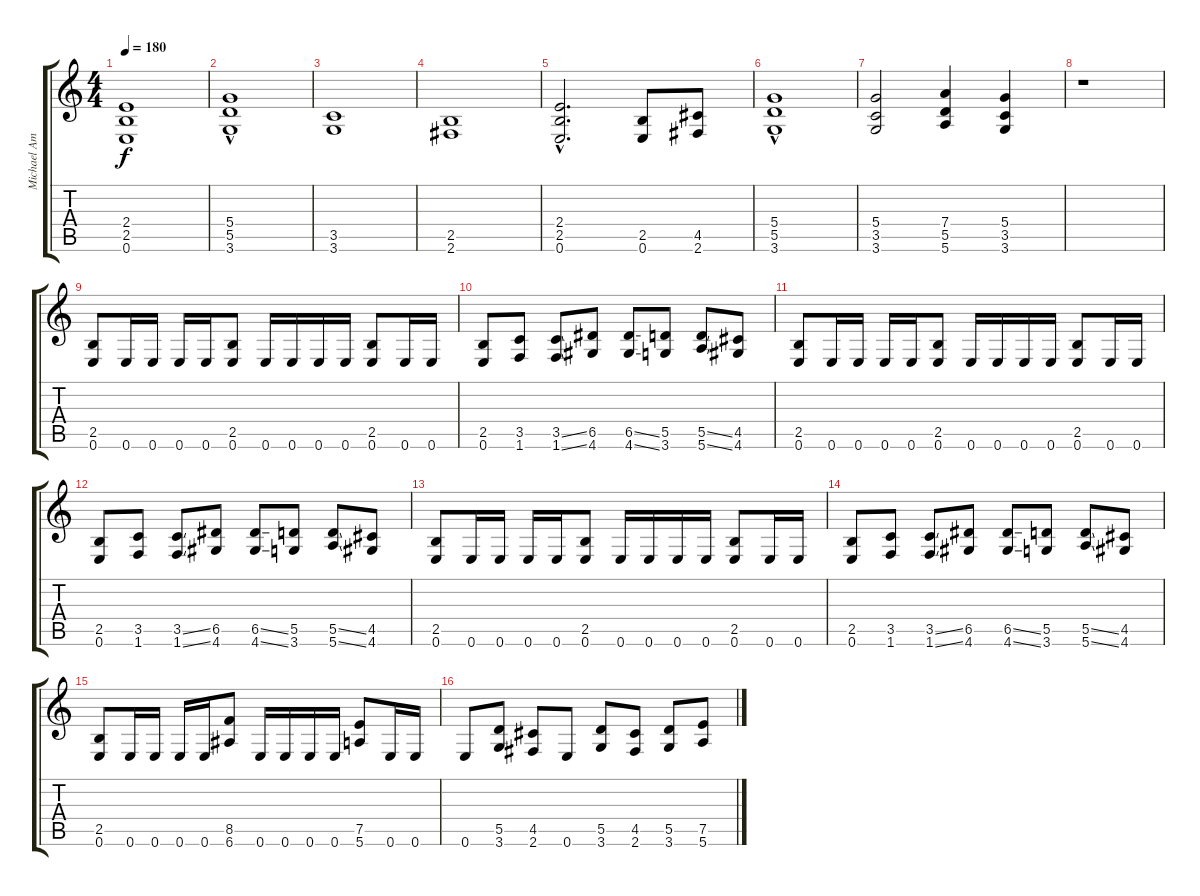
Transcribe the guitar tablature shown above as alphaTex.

\track ("Michael Amott" "Michael Am") {instrument distortionguitar}
\staff {score tabs}
\tuning (E4 B3 G3 D3 A2 E2) {hide}
\ts (4 4)
\tempo 180
\clef g2
\ks c
(2.4 2.5 0.6).1{dy f} |
(5.4 5.5 3.6{hac}).1 |
(3.5 3.6).1 |
(2.5 2.6).1 |
(2.4{hac} 2.5{hac} 0.6{hac}).2{d} (2.5 0.6).8 (4.5 2.6).8 |
(5.4 5.5 3.6{hac}).1 |
(5.4 3.5 3.6).2 (7.4 5.5 5.6).4 (5.4 3.5 3.6).4 |
r.1 |
(2.5 0.6).8{volume 16 balance 12} 0.6.16 0.6.16 0.6.16 0.6.16 (2.5 0.6).8 0.6.16 0.6.16 0.6.16 0.6.16 (2.5 0.6).8 0.6.16 0.6.16 |
(2.5 0.6).8 (3.5 1.6).8 (3.5{ss} 1.6{ss}).8 (6.5 4.6).8 (6.5{ss} 4.6{ss}).8 (5.5 3.6).8 (5.5{ss} 5.6{ss}).8 (4.5 4.6).8 |
(2.5 0.6).8 0.6.16 0.6.16 0.6.16 0.6.16 (2.5 0.6).8 0.6.16 0.6.16 0.6.16 0.6.16 (2.5 0.6).8 0.6.16 0.6.16 |
(2.5 0.6).8 (3.5 1.6).8 (3.5{ss} 1.6{ss}).8 (6.5 4.6).8 (6.5{ss} 4.6{ss}).8 (5.5 3.6).8 (5.5{ss} 5.6{ss}).8 (4.5 4.6).8 |
(2.5 0.6).8 0.6.16 0.6.16 0.6.16 0.6.16 (2.5 0.6).8 0.6.16 0.6.16 0.6.16 0.6.16 (2.5 0.6).8 0.6.16 0.6.16 |
(2.5 0.6).8 (3.5 1.6).8 (3.5{ss} 1.6{ss}).8 (6.5 4.6).8 (6.5{ss} 4.6{ss}).8 (5.5 3.6).8 (5.5{ss} 5.6{ss}).8 (4.5 4.6).8 |
(2.5 0.6).8 0.6.16 0.6.16 0.6.16 0.6.16 (8.5 6.6).8 0.6.16 0.6.16 0.6.16 0.6.16 (7.5 5.6).8 0.6.16 0.6.16 |
0.6.8 (5.5 3.6).8 (4.5 2.6).8 0.6.8 (5.5 3.6).8 (4.5 2.6).8 (5.5 3.6).8 (7.5 5.6).8
